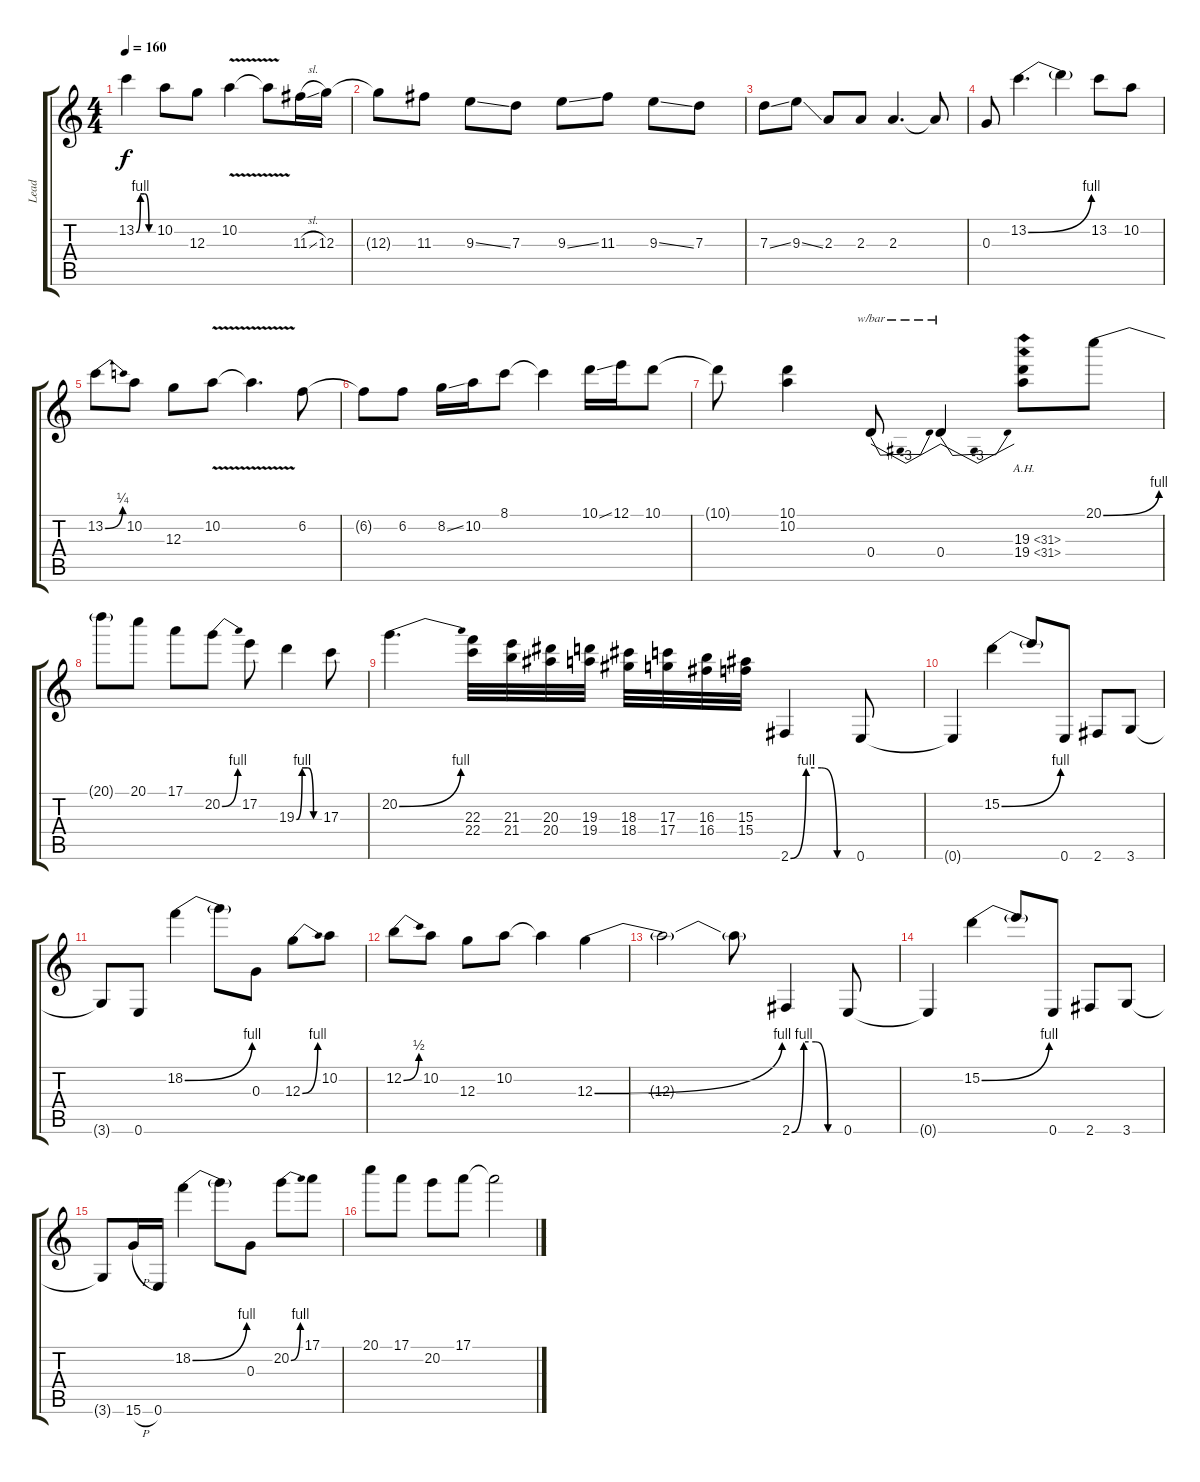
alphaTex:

\track ("Lead" "Lead") {instrument distortionguitar}
\staff {score tabs}
\tuning (E4 B3 G3 D3 A2 E2) {hide}
\ts (4 4)
\tempo 160
\clef g2
\ks c
13.2{be (custom 0 0 15 4 30 4 45 0 60 0)}.4{dy f} 10.2.8 12.3.8 10.2{v}.4 10.2{t}.8 11.3{sl}.16 12.3.16 |
12.3{t}.8 11.3.8 9.3{ss}.8 7.3.8 9.3{ss}.8 11.3.8 9.3{ss}.8 7.3.8 |
7.3{ss}.8 9.3{ss}.8 2.3.8 2.3.8 2.3.4{d} 2.3{t}.8 |
0.3.8 13.2{be (bend 0 0 60 4)}.4{d} 13.2{t}.4 13.2.8 10.2.8 |
13.2{be (bend 0 0 60 1)}.8 10.2.8 12.3.8 10.2{v}.8 10.2{t}.4{d} 6.2.8 |
6.2{t}.8 6.2.8 8.2{ss}.16 10.2.16 8.1.8 8.1{t}.4 10.1{ss}.16 12.1.16 10.1.8 |
10.1{t}.8 (10.1 10.2).4 0.4.8{tbe (dip default 0 0 30 -12 60 0)} 0.4.4{tbe (dip default 0 0 30 -12 60 0)} (19.3{ah 12} 19.4{ah 12}).8 20.1{be (bend 0 0 60 4)}.8 |
20.1{t}.8 20.1.8 17.1.8 20.2{be (bend 0 0 60 4)}.8 17.2.8 19.3{be (custom 0 0 15 4 30 4 45 0 60 0)}.4 17.3.8 |
20.2{be (bend 0 0 60 4)}.4{d} (22.3 22.4).32{instrument guitarfretnoise} (21.3 21.4).32 (20.3 20.4).32 (19.3 19.4).32 (18.3 18.4).32 (17.3 17.4).32 (16.3 16.4).32 (15.3 15.4).32 2.6{be (custom 0 0 15 4 30 4 45 0 60 0)}.4{volume 16 instrument distortionguitar} 0.6.8 |
0.6{t}.4 15.2{be (bend 0 0 60 4)}.4 15.2{t}.8 0.6.8 2.6.8 3.6.8 |
3.6{t}.8 0.6.8 18.2{be (bend 0 0 60 4)}.4 18.2{t}.8 0.3.8 12.3{be (bend 0 0 60 4)}.8 10.2.8 |
12.2{be (bend 0 0 60 2)}.8 10.2.8 12.3.8 10.2.8 10.2{t}.4 12.3{be (bend 0 0 60 4)}.4 |
12.3{t}.2 12.3{t}.8 2.6{be (custom 0 0 15 4 30 4 45 0 60 0)}.4 0.6.8 |
0.6{t}.4 15.2{be (bend 0 0 60 4)}.4 15.2{t}.8 0.6.8 2.6.8 3.6.8 |
3.6{t}.8 15.6{h}.16 0.6.16 18.2{be (bend 0 0 60 4)}.4 18.2{t}.8 0.3.8 20.2{be (bend 0 0 60 4)}.8 17.1.8 |
20.1.8 17.1.8 20.2.8 17.1.8 17.1{t}.2
